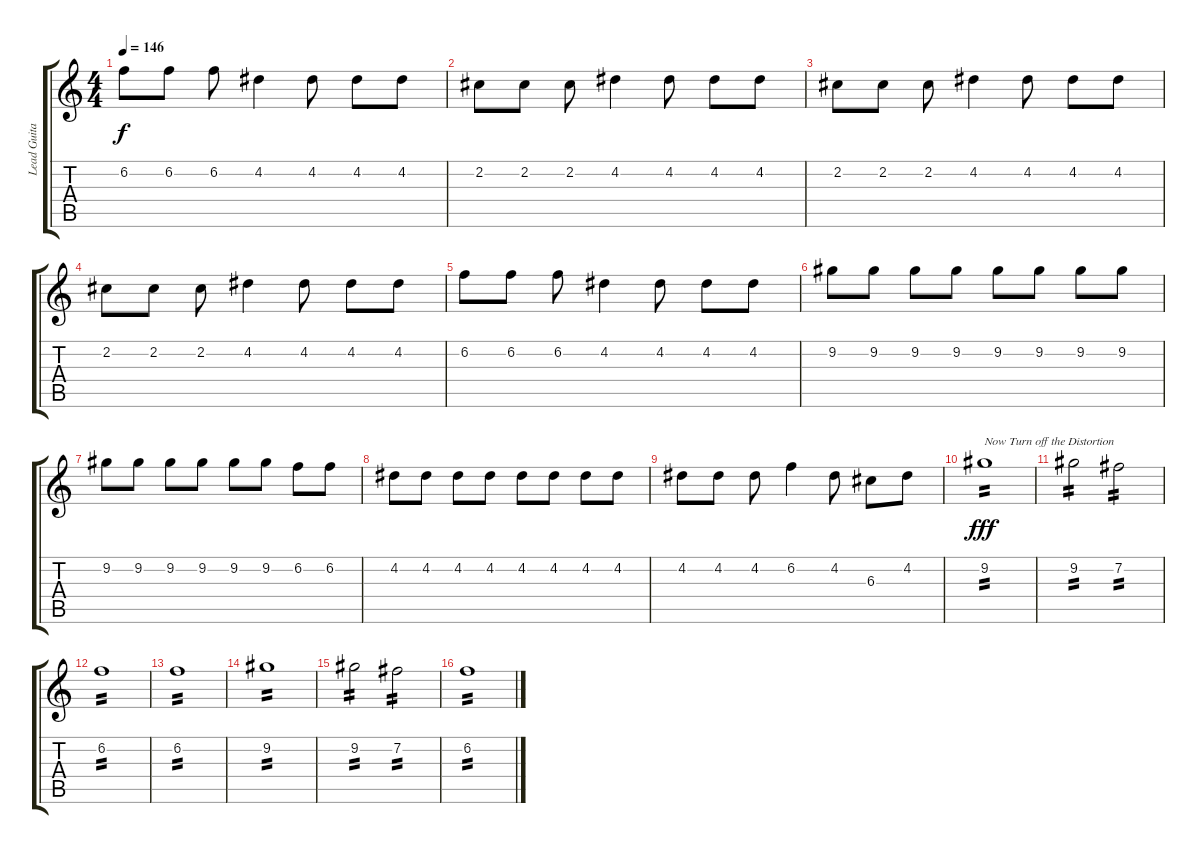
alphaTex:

\track ("Lead Guitar (Donahue)" "Lead Guita") {instrument overdrivenguitar}
\staff {score tabs}
\tuning (E4 B3 G3 D3 A2 E2) {hide}
\ts (4 4)
\tempo 146
\clef g2
\ks c
6.2.8{dy f} 6.2.8 6.2.8 4.2.4 4.2.8 4.2.8 4.2.8 |
2.2.8 2.2.8 2.2.8 4.2.4 4.2.8 4.2.8 4.2.8 |
2.2.8 2.2.8 2.2.8 4.2.4 4.2.8 4.2.8 4.2.8 |
2.2.8 2.2.8 2.2.8 4.2.4 4.2.8 4.2.8 4.2.8 |
6.2.8 6.2.8 6.2.8 4.2.4 4.2.8 4.2.8 4.2.8 |
9.2.8 9.2.8 9.2.8 9.2.8 9.2.8 9.2.8 9.2.8 9.2.8 |
9.2.8 9.2.8 9.2.8 9.2.8 9.2.8 9.2.8 6.2.8 6.2.8 |
4.2.8 4.2.8 4.2.8 4.2.8 4.2.8 4.2.8 4.2.8 4.2.8 |
4.2.8 4.2.8 4.2.8 6.2.4 4.2.8 6.3.8 4.2.8 |
9.2.1{txt "Now Turn off the Distortion" tp 2 dy fff} |
9.2.2{tp 2} 7.2.2{tp 2} |
6.2.1{tp 2} |
6.2.1{tp 2} |
9.2.1{tp 2} |
9.2.2{tp 2} 7.2.2{tp 2} |
6.2.1{tp 2}
